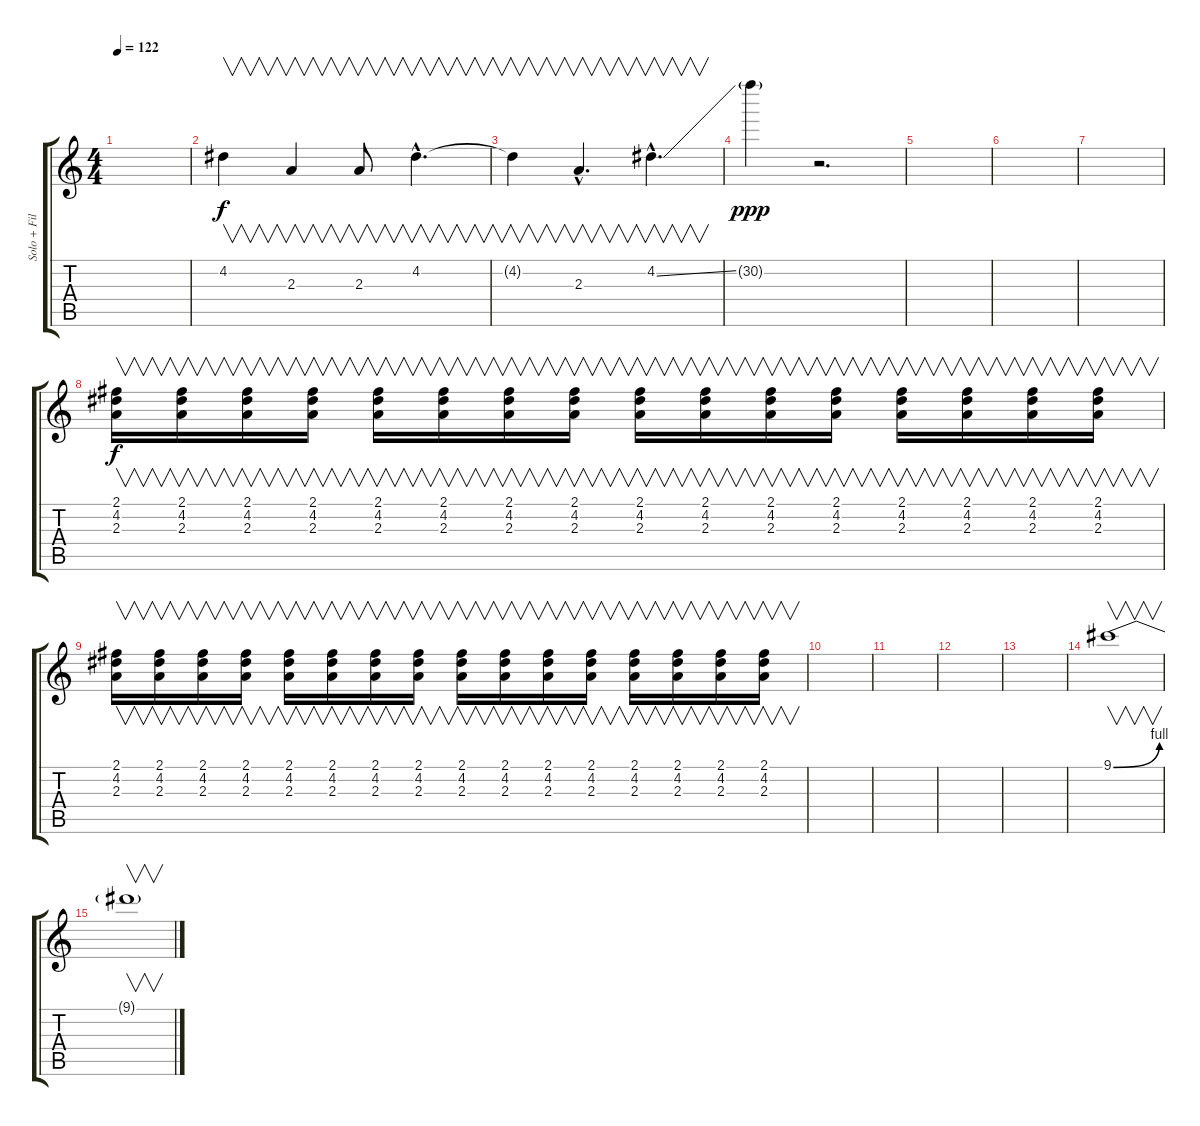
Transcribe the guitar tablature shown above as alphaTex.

\track ("Solo + Fill Intro Outro" "Solo + Fil") {instrument distortionguitar}
\staff {score tabs}
\tuning (E4 B3 G3 D3 A2 E2) {hide}
\ts (4 4)
\tempo 122
\clef g2
\ks c
|
4.2.4{v dy f volume 11 balance 0} 2.3.4{v} 2.3.8{v} 4.2{hac}.4{v d} |
4.2{t}.4{v} 2.3{hac}.4{v d} 4.2{ss hac}.4{v d} |
30.2{g}.4{dy ppp} r.2{d} |
|
|
|
(2.1 4.2 2.3).16{v dy f volume 4 balance 0} (2.1 4.2 2.3).16{v} (2.1 4.2 2.3).16{v} (2.1 4.2 2.3).16{v} (2.1 4.2 2.3).16{v} (2.1 4.2 2.3).16{v} (2.1 4.2 2.3).16{v} (2.1 4.2 2.3).16{v} (2.1 4.2 2.3).16{v} (2.1 4.2 2.3).16{v} (2.1 4.2 2.3).16{v} (2.1 4.2 2.3).16{v} (2.1 4.2 2.3).16{v} (2.1 4.2 2.3).16{v} (2.1 4.2 2.3).16{v} (2.1 4.2 2.3).16{v} |
(2.1 4.2 2.3).16{v} (2.1 4.2 2.3).16{v} (2.1 4.2 2.3).16{v} (2.1 4.2 2.3).16{v} (2.1 4.2 2.3).16{v} (2.1 4.2 2.3).16{v} (2.1 4.2 2.3).16{v} (2.1 4.2 2.3).16{v} (2.1 4.2 2.3).16{v} (2.1 4.2 2.3).16{v} (2.1 4.2 2.3).16{v} (2.1 4.2 2.3).16{v} (2.1 4.2 2.3).16{v} (2.1 4.2 2.3).16{v} (2.1 4.2 2.3).16{v} (2.1 4.2 2.3).16{v} |
|
|
|
|
9.1{be (bend 0 0 60 4)}.1{v volume 8 balance 0} |
9.1{t}.1{v}
